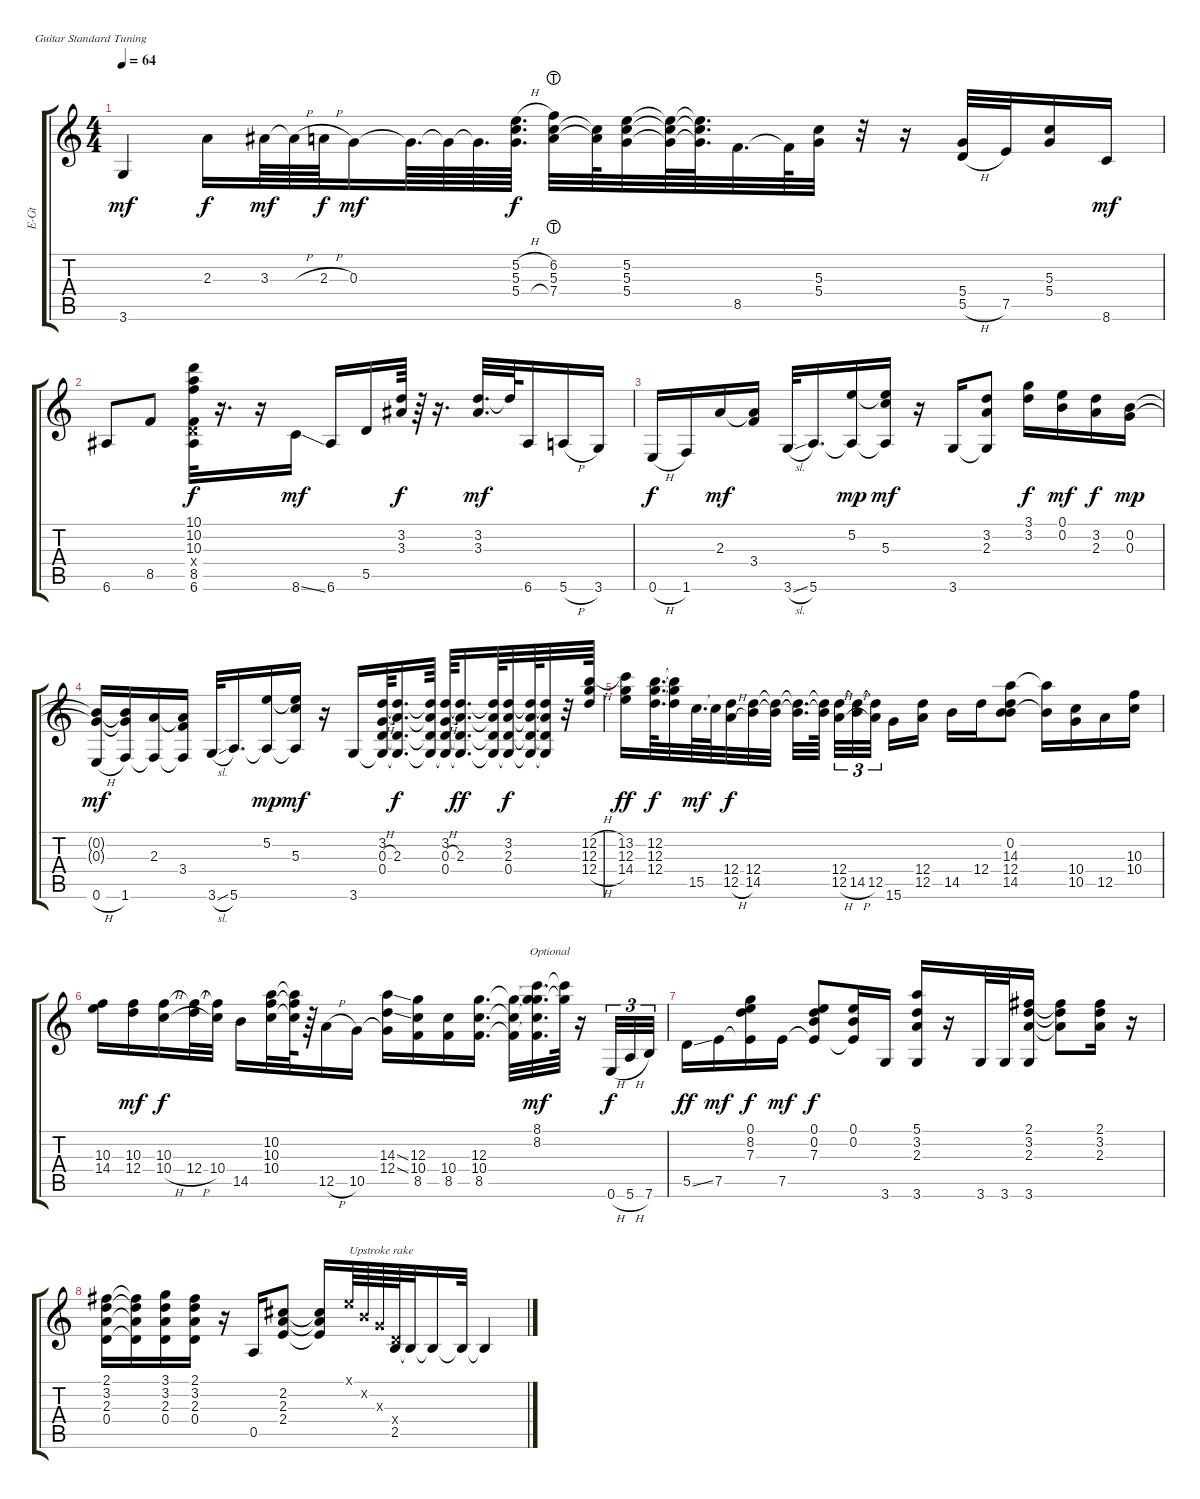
\track ("Electric Guitar Clean" "E-Gt") {instrument electricguitarclean}
\staff {score tabs}
\tuning (E4 B3 G3 D3 A2 E2)
\ts (4 4)
\tempo 64
\clef g2
\scale
0.586069
\ks c
3.6.4{dy mf} 2.3.16{dy f} 3.3.64{dy mf} 3.3{h t}.64 2.3{h}.64{dy f} 0.3.16{dy mf} 0.3{t}.64{d} 0.3{t}.64 0.3{t}.64{d} (5.3 5.4 5.2{h}).64{d dy f} (5.3 7.4{lht} 6.2).32 (7.4{t} 5.3{t}).64 (5.4 5.3 5.2).32 (5.2{t} 5.3{t} 5.4{t}).64 (5.4{t} 5.3{t} 5.2{t}).64{d} 8.5.32{d} 8.5{t}.64 (5.3 5.4).32 r.32 r.16 (5.5{h} 5.4).32 7.5.32 (5.4 5.3).16 8.6.16{dy mf} |
\scale
0.413185 6.6.8 8.5.8 (10.2 10.3 10.1 8.5 6.6 0.4{x}).32{dy f} r.16{d} r.16 8.6{ss}.16{dy mf} 6.6.16 5.5.16 (3.3 3.2).64{dy f} r.64 r.16{d} (3.3 3.2).32{d dy mf} 3.2{t}.64 6.6.16 5.6{h}.16 3.6.16 |
\scale
0.47295 0.6{h}.16{dy f} 1.6.16 2.3.16{dy mf} (3.4 2.3{t}).16 3.6{sl}.32 5.6.16{d} (5.2 5.6{t}).16{dy mp} (5.3 5.6{t} 5.2{t}).16{dy mf} r.16 3.6.16 (3.2 2.3 3.6{t}).8 (3.1 3.2).16{dy f} (0.1 0.2).16{dy mf} (3.2 2.3).16{dy f} (0.2 0.3).16{dy mp} |
\scale
0.527318 (0.6{h} 0.2{t} 0.3{t}).16{dy mf} (1.6 0.2{t} 0.3{t}).16 (2.3 1.6{t}).16 (3.4 1.6{t} 2.3{t}).16 3.6{sl}.32 5.6.16{d} (5.2 5.6{t}).16{dy mp} (5.3 5.6{t} 5.2{t}).16{dy mf} r.16 3.6.16 (0.3{h} 0.4 3.2 3.6{t}).64 (3.2{t} 2.3 0.4{t} 3.6{t}).16{d dy f} (3.2{t} 2.3{t} 0.4{t} 3.6{t}).64 (0.3{h} 3.2 0.4 3.6{t}).64 (3.2{t} 2.3 0.4{t} 3.6{t}).16{d dy ff} (0.4{t} 2.3{t} 3.2{t} 3.6{t}).64 (3.2 2.3 0.4 3.6{t}).32{dy f} (3.2{t} 2.3{t} 0.4{t} 3.6{t}).64 (0.4{t} 2.3{t} 3.2{t} 3.6{t}).32 r.32 (12.4{h} 12.3 12.2{h}).64 |
(13.2 12.3 14.4).16{dy ff} (12.2 12.3 12.4).64{d dy f} (12.4{t} 12.3{t} 12.2{t}).32 15.5.64{d dy mf} 15.5{t}.64 (12.4 12.5{h}).32{dy f} (12.4 14.5).32 (12.4{t} 14.5{t}).32 (14.5{t} 12.4{t}).32{d} (12.4{t} 14.5{t}).64 (12.4 12.5{h}).32{tu (3 2)} (12.4{t} 14.5{h}).32{tu (3 2)} (12.4{t} 12.5).32{tu (3 2)} 15.6.16 (12.4 12.5).16 14.5.16 12.4.16 (0.2 14.3 12.4 14.5).8 (0.2{t} 14.3{t}).16 (10.4 10.5).16 12.5.16 (10.3 10.4).16 |
(10.3 14.4).16 (10.3 12.4).16{dy mf} (10.3 10.4{h}).16{dy f} (10.3{t} 12.4{h}).32 (10.3{t} 10.4).32 14.5.16 (10.2 10.3 10.4).32 (10.2{t} 10.3{t} 10.4{t}).64 r.64 12.5{h}.16 10.5.16 (14.3{ss} 12.4{ss} 10.5{t}).16 (12.3 10.4 8.5).16 (10.4 8.5).16 (12.3 10.4 8.5).16{d txt "                 Optional"} (12.3{t} 10.4{t} 8.5{t}).32 (10.4{t} 8.5{t} 12.3{t} 8.1 8.2).32{d dy mf} (8.2{t} 8.1{t}).64 r.16 0.6{h}.32{tu (3 2) dy f} 5.6{h}.32{tu (3 2)} 7.6.32{tu (3 2)} |
\scale
0.5138 5.5{ss}.16{dy ff} 7.5.16{dy mf} (7.3 8.2 0.1 7.5{t}).16{dy f} 7.5.16{dy mf} (0.2 0.1 7.3 7.5{t}).8{dy f} (0.2 0.1 7.5{t}).16 3.6.16 (5.1 3.2 2.3 3.6).16 r.16 3.6.32 3.6.32 (2.1 3.2 2.3 3.6).16 (2.1{t} 3.2{t} 2.3{t}).8 (2.1 3.2 2.3).16 r.16 |
\scale
0.486128 (2.1 3.2 2.3 0.4).16 (3.2{t} 0.4{t} 2.3{t} 2.1{t}).16 (3.1 3.2 2.3 0.4).16 (2.1 3.2 2.3 0.4).16 r.16 0.5.16 (2.2 2.3 2.4).8 (2.2{t} 2.3{t} 2.4{t}).16 0.1{x}.64{txt "Upstroke rake"} 0.2{x}.64 0.3{x}.64 (2.5 0.4{x}).64 2.5{t}.32 2.5{t}.16 2.5{t}.32 2.5{sl t}.4
